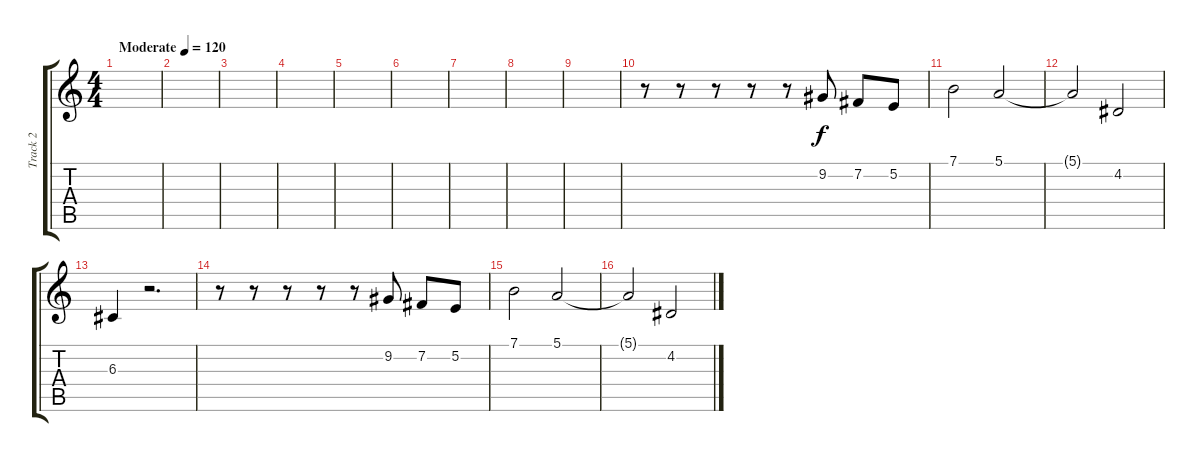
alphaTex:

\track ("Track 2" "Track 2") {instrument brightacousticpiano}
\staff {score tabs}
\tuning (E4 B3 G3 D3 A2 E2) {hide}
\ts (4 4)
\tempo (120 "Moderate")
\clef g2
\ks c
|
|
|
|
|
|
|
|
|
r.8 r.8 r.8 r.8 r.8 9.2.8 7.2.8 5.2.8 |
7.1.2 5.1.2 |
5.1{t}.2 4.2.2 |
6.3.4 r.2{d} |
r.8 r.8 r.8 r.8 r.8 9.2.8 7.2.8 5.2.8 |
7.1.2 5.1.2 |
5.1{t}.2 4.2.2
